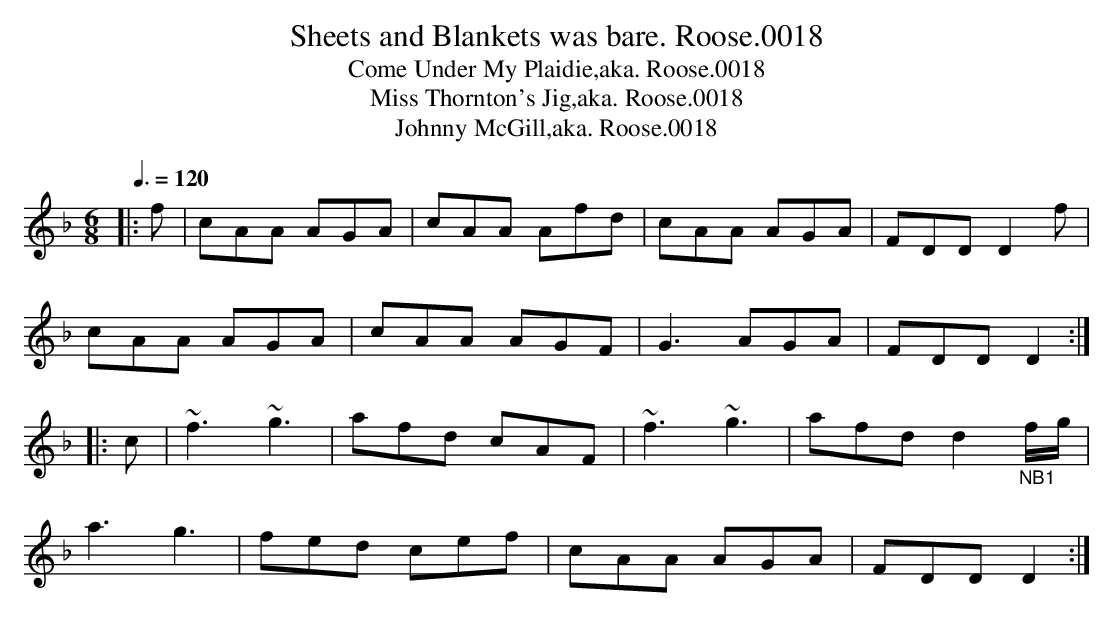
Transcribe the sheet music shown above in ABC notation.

X:1
T:Sheets and Blankets was bare. Roose.0018
T:Come Under My Plaidie,aka. Roose.0018
T:Miss Thornton's Jig,aka. Roose.0018
T:Johnny McGill,aka. Roose.0018
M:6/8
Q:3/8=120
L:1/8
K:Dm
|: f | cAA AGA | cAA Afd | cAA AGA | FDD D2f |
cAA AGA | cAA AGF | G3 AGA | FDD D2 :|
|: c | ~f3 ~g3 | afd cAF | \\
~f3 ~g3 | afd d2"_NB1"f/g/ |
a3 g3 | fed cef | cAA AGA | FDD D2 :|
